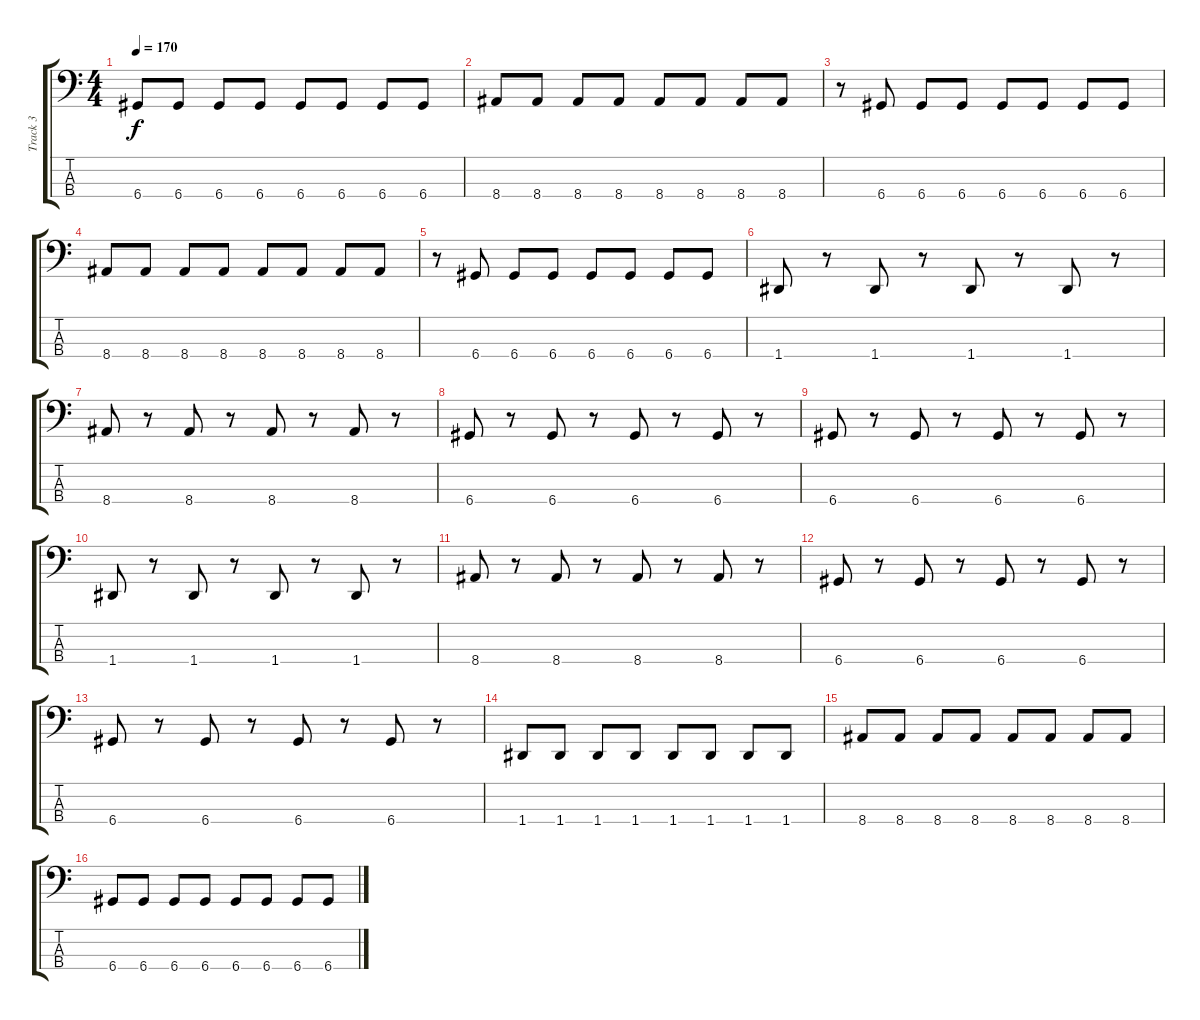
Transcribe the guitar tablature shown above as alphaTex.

\track ("Track 3" "Track 3") {instrument electricbassfinger}
\staff {score tabs}
\tuning (G2 D2 A1 D1) {hide}
\ts (4 4)
\tempo 170
\clef f4
\ks c
6.4.8{dy f} 6.4.8 6.4.8 6.4.8 6.4.8 6.4.8 6.4.8 6.4.8 |
8.4.8 8.4.8 8.4.8 8.4.8 8.4.8 8.4.8 8.4.8 8.4.8 |
r.8 6.4.8 6.4.8 6.4.8 6.4.8 6.4.8 6.4.8 6.4.8 |
8.4.8 8.4.8 8.4.8 8.4.8 8.4.8 8.4.8 8.4.8 8.4.8 |
r.8 6.4.8 6.4.8 6.4.8 6.4.8 6.4.8 6.4.8 6.4.8 |
1.4.8 r.8 1.4.8 r.8 1.4.8 r.8 1.4.8 r.8 |
8.4.8 r.8 8.4.8 r.8 8.4.8 r.8 8.4.8 r.8 |
6.4.8 r.8 6.4.8 r.8 6.4.8 r.8 6.4.8 r.8 |
6.4.8 r.8 6.4.8 r.8 6.4.8 r.8 6.4.8 r.8 |
1.4.8 r.8 1.4.8 r.8 1.4.8 r.8 1.4.8 r.8 |
8.4.8 r.8 8.4.8 r.8 8.4.8 r.8 8.4.8 r.8 |
6.4.8 r.8 6.4.8 r.8 6.4.8 r.8 6.4.8 r.8 |
6.4.8 r.8 6.4.8 r.8 6.4.8 r.8 6.4.8 r.8 |
1.4.8 1.4.8 1.4.8 1.4.8 1.4.8 1.4.8 1.4.8 1.4.8 |
8.4.8 8.4.8 8.4.8 8.4.8 8.4.8 8.4.8 8.4.8 8.4.8 |
6.4.8 6.4.8 6.4.8 6.4.8 6.4.8 6.4.8 6.4.8 6.4.8
